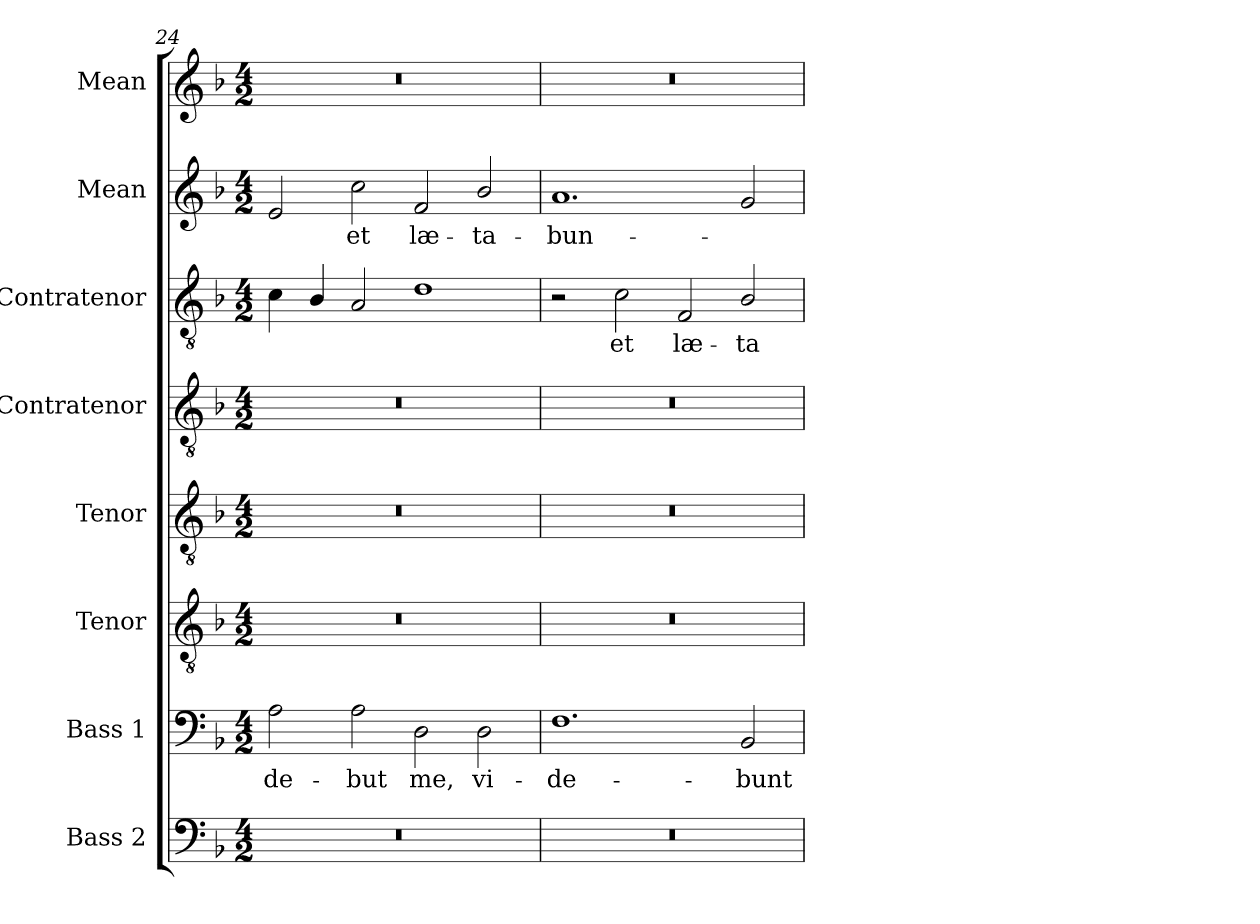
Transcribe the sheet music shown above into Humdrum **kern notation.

**kern	**kern	**text	**kern	**kern	**kern	**kern	**text	**kern	**text	**kern
*part8	*part7	*part7	*part6	*part5	*part4	*part3	*part3	*part2	*part2	*part1
*staff8	*staff7	*staff7	*staff6	*staff5	*staff4	*staff3	*staff3	*staff2	*staff2	*staff1
*I"Bass 2	*I"Bass 1	*	*I"Tenor	*I"Tenor	*I"Contratenor	*I"Contratenor	*	*I"Mean	*	*I"Mean
*I'B2.	*I'B1.	*	*I'T.	*I'T.	*I'Ct.	*I'Ct.	*	*I'M.	*	*I'M.
*clefF4	*clefF4	*	*clefGv2	*clefGv2	*clefGv2	*clefGv2	*	*clefG2	*	*clefG2
*	*	*	*ITrd7c12	*ITrd7c12	*ITrd7c12	*ITrd7c12	*	*	*	*
*k[b-]	*k[b-]	*	*k[b-]	*k[b-]	*k[b-]	*k[b-]	*	*k[b-]	*	*k[b-]
*F:	*F:	*	*F:	*F:	*F:	*F:	*	*F:	*	*F:
*M4/2	*M4/2	*	*M4/2	*M4/2	*M4/2	*M4/2	*	*M4/2	*	*M4/2
=24	=24	=24	=24	=24	=24	=24	=24	=24	=24	=24
!LO:N:vis=1	!	!	!	!	!	!	!	!	!	!
!	!	!LO:LY:b:color=#000000	!LO:N:vis=1	!LO:N:vis=1	!LO:N:vis=1	!	!	!	!	!LO:N:vis=1
0r	2Ai\	-de-	0r	0r	0r	4Ci\	.	2ei/	.	0r
.	.	.	.	.	.	4BB-i/	.	.	.	.
!	!	!LO:LY:b:color=#000000	!	!	!	!	!	!	!	!
!	!	!	!	!	!	!	!	!	!LO:LY:b:color=#000000	!
.	2Ai\	-but	.	.	.	2AAi/	.	2cci\	et	.
!	!	!LO:LY:b:color=#000000	!	!	!	!	!	!	!	!
!	!	!	!	!	!	!	!	!	!LO:LY:b:color=#000000	!
.	2Di\	me,	.	.	.	1Di	.	2fi/	læ-	.
!	!	!LO:LY:b:color=#000000	!	!	!	!	!	!	!	!
!	!	!	!	!	!	!	!	!	!LO:LY:b:color=#000000	!
.	2Di\	vi-	.	.	.	.	.	2b-i/	-ta-	.
=25	=25	=25	=25	=25	=25	=25	=25	=25	=25	=25
!LO:N:vis=1	!	!	!	!	!	!	!	!	!	!
!	!	!LO:LY:b:color=#000000	!LO:N:vis=1	!LO:N:vis=1	!LO:N:vis=1	!	!	!	!	!
!	!	!	!	!	!	!	!	!	!LO:LY:b:color=#000000	!LO:N:vis=1
0r	1.Fi	-de-	0r	0r	0r	2r	.	1.ai	-bun-	0r
!	!	!	!	!	!	!	!LO:LY:b:color=#000000	!	!	!
.	.	.	.	.	.	2Ci\	et	.	.	.
!	!	!	!	!	!	!	!LO:LY:b:color=#000000	!	!	!
.	.	.	.	.	.	2FFi/	læ-	.	.	.
!	!	!LO:LY:b:color=#000000	!	!	!	!	!	!	!	!
!	!	!	!	!	!	!	!LO:LY:b:color=#000000	!	!	!
.	2BB-i/	-bunt	.	.	.	2BB-i/	-ta-	2gi/	.	.
=	=	=	=	=	=	=	=	=	=	=
*-	*-	*-	*-	*-	*-	*-	*-	*-	*-	*-
